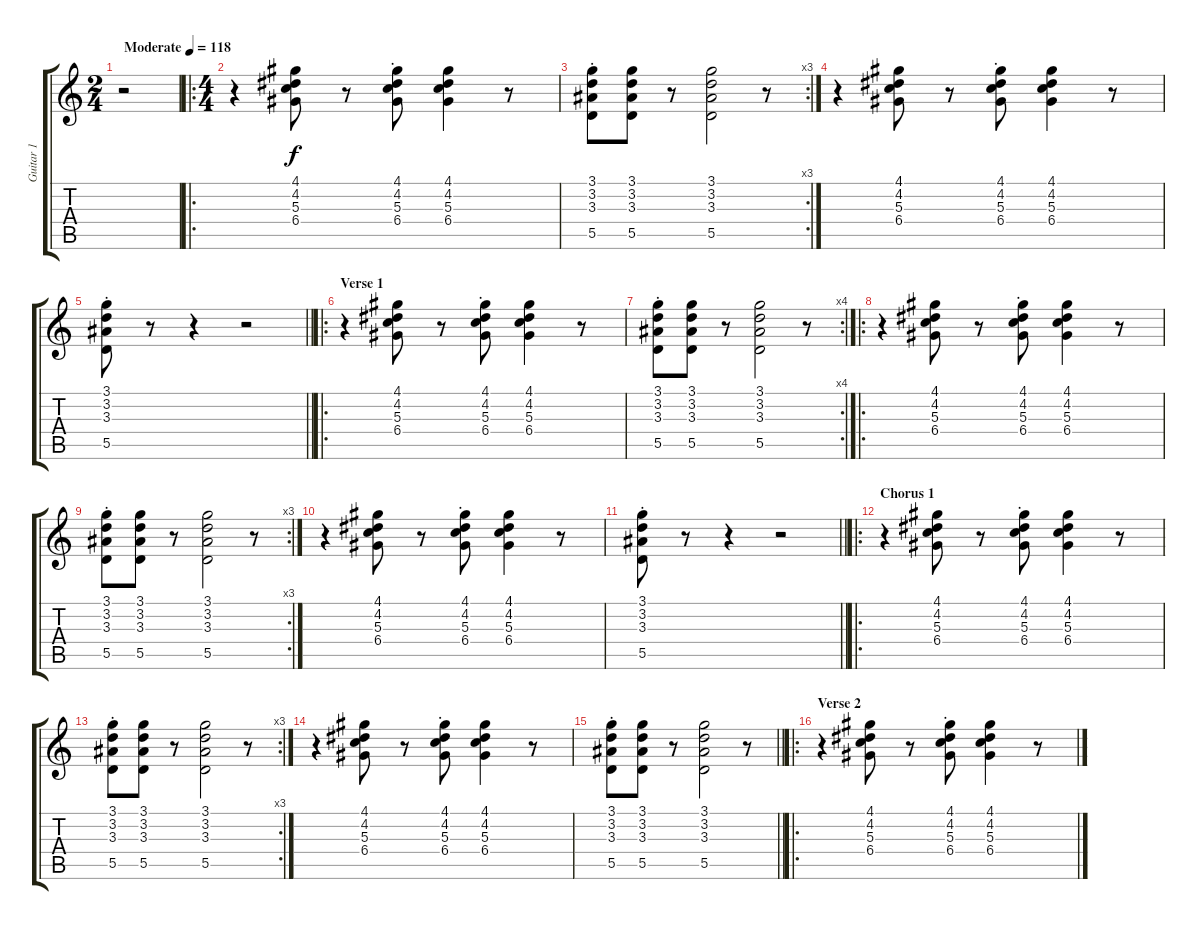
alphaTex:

\track ("Guitar 1" "Guitar 1") {instrument electricguitarjazz}
\staff {score tabs}
\tuning (E4 B3 G3 D3 A2 E2) {hide}
\ts (2 4)
\tempo (118 "Moderate")
\clef g2
\ks c
r.2{dy f instrument electricguitarjazz} |
\ro
\ts (4 4)
r.4 (4.1 4.2 5.3 6.4).8 r.8 (4.1{st} 4.2{st} 5.3{st} 6.4{st}).8 (4.1 4.2 5.3 6.4).4 r.8 |
\rc 3
(3.1{st} 3.2{st} 3.3{st} 5.5{st}).8 (3.1 3.2 3.3 5.5).8 r.8 (3.1 3.2 3.3 5.5).2 r.8 |
r.4 (4.1 4.2 5.3 6.4).8 r.8 (4.1{st} 4.2{st} 5.3{st} 6.4{st}).8 (4.1 4.2 5.3 6.4).4 r.8 |
\barLineRight lightlight
(3.1{st} 3.2{st} 3.3{st} 5.5{st}).8 r.8 r.4 r.2 |
\ro
\section ("" "Verse 1")
r.4 (4.1 4.2 5.3 6.4).8 r.8 (4.1{st} 4.2{st} 5.3{st} 6.4{st}).8 (4.1 4.2 5.3 6.4).4 r.8 |
\rc 4
(3.1{st} 3.2{st} 3.3{st} 5.5{st}).8 (3.1 3.2 3.3 5.5).8 r.8 (3.1 3.2 3.3 5.5).2 r.8 |
\ro
r.4 (4.1 4.2 5.3 6.4).8 r.8 (4.1{st} 4.2{st} 5.3{st} 6.4{st}).8 (4.1 4.2 5.3 6.4).4 r.8 |
\rc 3
(3.1{st} 3.2{st} 3.3{st} 5.5{st}).8 (3.1 3.2 3.3 5.5).8 r.8 (3.1 3.2 3.3 5.5).2 r.8 |
r.4 (4.1 4.2 5.3 6.4).8 r.8 (4.1{st} 4.2{st} 5.3{st} 6.4{st}).8 (4.1 4.2 5.3 6.4).4 r.8 |
\barLineRight lightlight
(3.1{st} 3.2{st} 3.3{st} 5.5{st}).8 r.8 r.4 r.2 |
\ro
\section ("" "Chorus 1")
r.4 (4.1 4.2 5.3 6.4).8 r.8 (4.1{st} 4.2{st} 5.3{st} 6.4{st}).8 (4.1 4.2 5.3 6.4).4 r.8 |
\rc 3
(3.1{st} 3.2{st} 3.3{st} 5.5{st}).8 (3.1 3.2 3.3 5.5).8 r.8 (3.1 3.2 3.3 5.5).2 r.8 |
r.4 (4.1 4.2 5.3 6.4).8 r.8 (4.1{st} 4.2{st} 5.3{st} 6.4{st}).8 (4.1 4.2 5.3 6.4).4 r.8 |
\barLineRight lightlight
(3.1{st} 3.2{st} 3.3{st} 5.5{st}).8 (3.1 3.2 3.3 5.5).8 r.8 (3.1 3.2 3.3 5.5).2 r.8 |
\ro
\section ("" "Verse 2")
r.4 (4.1 4.2 5.3 6.4).8 r.8 (4.1{st} 4.2{st} 5.3{st} 6.4{st}).8 (4.1 4.2 5.3 6.4).4 r.8
